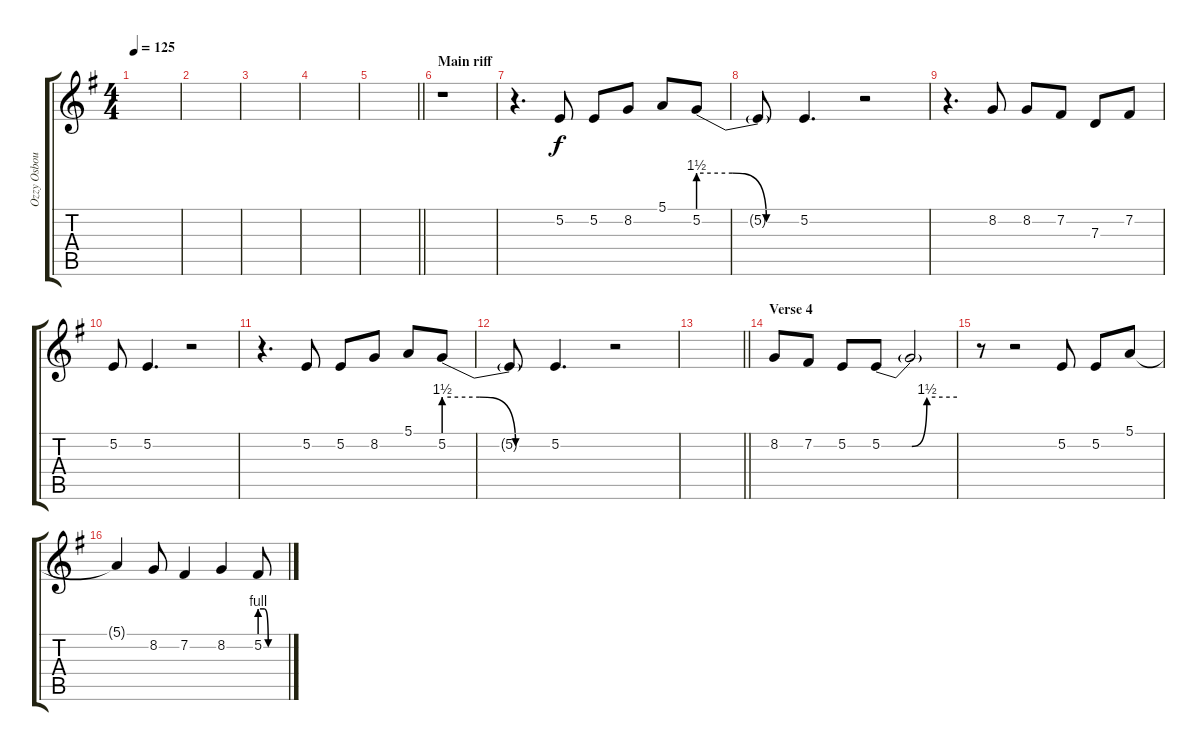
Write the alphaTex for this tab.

\track ("Ozzy Osbourne " "Ozzy Osbou") {instrument lead2sawtooth}
\staff {score tabs}
\tuning (E4 B3 G3 D3 A2 E2) {hide}
\ts (4 4)
\tempo 125
\clef g2
\ks eminor
|
|
|
|
\barLineRight lightlight
|
\section ("" "Main riff")
r.1 |
r.4{d} 5.2.8 5.2.8 8.2.8 5.1.8 5.2{be (custom 0 6 20 6 40 0 60 0)}.8 |
5.2{t}.8 5.2.4{d} r.2 |
r.4{d} 8.2.8 8.2.8 7.2.8 7.3.8 7.2.8 |
5.2.8 5.2.4{d} r.2 |
r.4{d} 5.2.8 5.2.8 8.2.8 5.1.8 5.2{be (custom 0 6 20 6 40 0 60 0)}.8 |
5.2{t}.8 5.2.4{d} r.2 |
\barLineRight lightlight
|
\section ("" "Verse 4")
8.2.8 7.2.8 5.2.8 5.2{be (custom 0 0 24 0 36 6 60 6)}.8 5.2{t}.2 |
r.8 r.2 5.2.8 5.2.8 5.1.8 |
5.1{t}.4 8.2.8 7.2.4 8.2.4 5.2{be (custom 0 4 10 4 20 0 40 0 60 0)}.8
